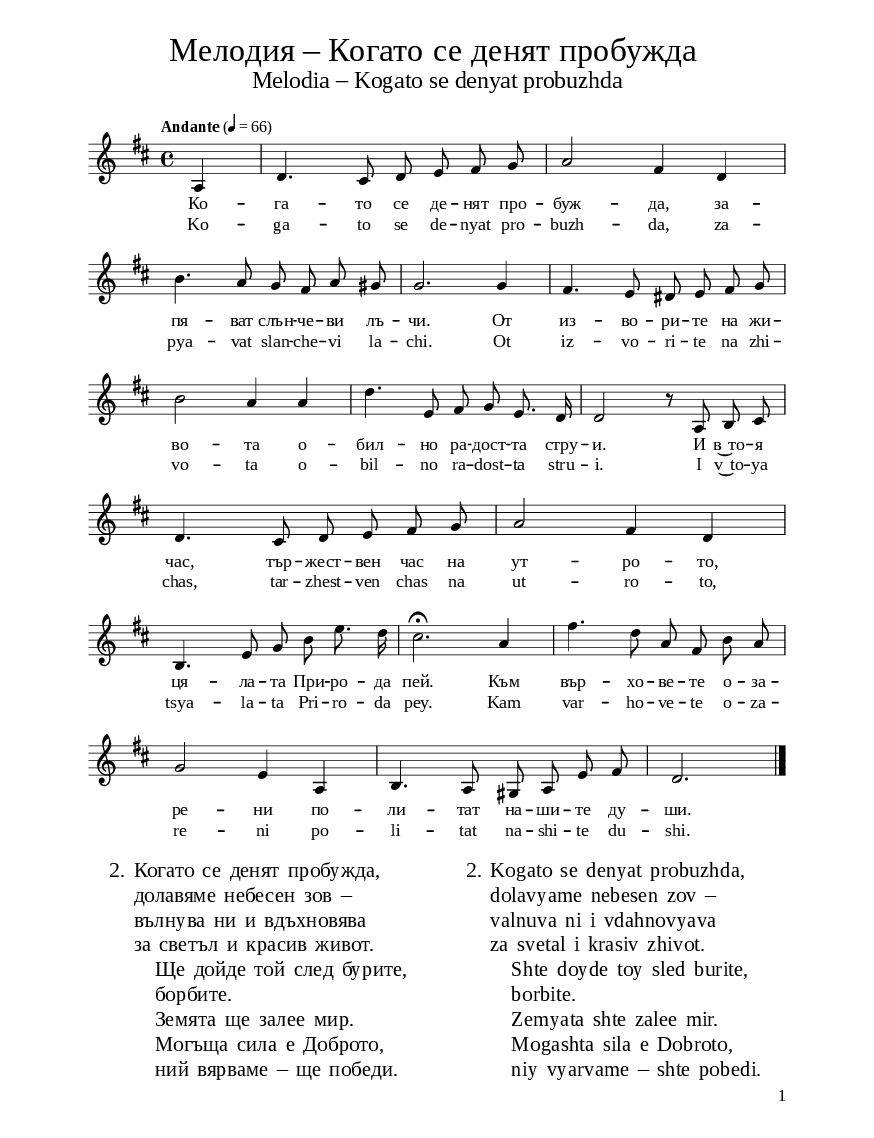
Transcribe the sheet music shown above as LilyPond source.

\version "2.24.0"

% include paper part and global functions
\include "include/globals.ily"

\bookpart {
  \label #'ref188
  \tocItem \markup "Мелодия – Когато се денят... – Melodia – Kogato se denyat..."
  \include "include/bookpart-paper.ily"
  \score {
    \include "include/score-layout.ily"

    \new Voice \relative c' {
      \clef treble
      \key d \major
      \time 4/4
      \tempoFunc "Andante" 4 "66"
      \autoBeamOff
      \partial 4
      a4 | d4. cis8 d8 e8 fis8 g8 | a2 fis4 d4 | \break

      b'4. a8 g fis a gis |g2. g4 | fis4. e8 dis e fis g | \break

      b2 a4 a |d4. e,8 fis8 g8 e8. d16 | d2 r8 a8 b8 cis8 | \break

      d4. cis8 d e fis g | a2 fis4 d4 | \break

      b4. e8 g b e8. d16 | cis2.\fermata a4 | fis'4. d8 a fis b a \break |

      g2 e4 a,4 | b4. a8 gis a e'8 fis | d2 . \bar "|." \break
    }


    \addlyrics {
      Ко -- га -- то се де -- нят про -- буж -- да,
      за -- пя -- ват слън -- че -- ви лъ -- чи.
      От из -- во -- ри -- те на жи -- во -- та
      о -- бил -- но ра -- дост -- та стру -- и.
      И в~то -- я час, тър -- жест -- вен час на ут -- ро -- то,
      ця -- ла -- та При -- ро -- да пей.
      Към вър -- хо -- ве -- те о -- за -- ре -- ни
      по -- ли -- тат на -- ши -- те ду -- ши.}
      \addlyrics {
        Ko -- ga -- to se de -- nyat pro -- buzh -- da,
        za -- pya -- vat slan -- che -- vi la -- chi.
        Ot iz -- vo -- ri -- te na zhi -- vo -- ta
        o -- bil -- no ra -- dost -- ta stru -- i.
        I v~to -- ya chas, tar -- zhest -- ven chas na ut -- ro -- to,
        tsya -- la -- ta Pri -- ro -- da pey.
        Kam var -- ho -- ve -- te o -- za -- re -- ni
        po -- li -- tat na -- shi -- te du -- shi.}

        \header {
          title = \titleFunc "Мелодия – Когато се денят пробужда " "Melodia – Kogato se denyat probuzhda"
        }

        \midi{}

      } % score

      \markup \fontsize #bgCoupletFontSize {
        \hspace #2
        \override #`(baseline-skip . ,bgCoupletBaselineSkip)
        \column {
          \line {   2. Когато се денят пробужда,}
          \line {   "   " долавяме небесен зов – }
          \line {   "   " вълнува ни и вдъхновява}
          \line {   "   " за светъл и красив живот.}
          \line {   "       " Ще дойде той след бурите, }
          \line {   "       " борбите.}
          \line {   "       " Земята ще залее мир.}
          \line {   "       " Могъща сила е Доброто,}
          \line {   "       " ний вярваме – ще победи.}
        }

        \hspace #5
        \override #`(baseline-skip . ,bgCoupletBaselineSkip)
        \column {
          \line {   2.  Kogato se denyat probuzhda,}
          \line {   "   " dolavyame nebesen zov – }
          \line {   "   " valnuva ni i vdahnovyava}
          \line {   "   " za svetal i krasiv zhivot.}
          \line {   "       " Shte doyde toy sled burite,}
          \line {   "       " borbite.}
          \line {   "       " Zemyata shte zalee mir.}
          \line {   "       " Mogashta sila e Dobroto,}
          \line {   "       " niy vyarvame – shte pobedi.}
        } %column
      } % markup

      % include foreign translation(s) of the song
      \version "2.24.0"

\markup \fill-line { \fontsize #deTitleFontSize "Melodie – Wenn der Tag erwacht" }
\markup \null
\markup \null
\markup \fontsize #deCoupletFontSize {
  \hspace #10
  \override #`(baseline-skip . ,deCoupletBaselineSkip)

  \column {
    \line { " " }

    \line { " "Wenn der Tag erwacht, }

    \line { " "beginnen die Sonnenstrahlen zu singen.}

    \line { " "Aus den Quellen des Lebens}

    \line { " "strömt in Fülle die Freude. }

    \line { " "Und in dieser feierlichen Morgenstunde}

    \line { " "singt die ganze Natur.}

    \line { " "Zu den beschienenen Gipfeln}

    \line { " "fliegen unsere Seelen.}

    \line { " " }

    \line { " "Wenn der Tag erwacht,}

    \line { " "vernehmen wir den himmlischen Ruf – }

    \line { " "er bewegt und inspiriert uns}

    \line { " "zu einem lichten und schönen Leben.}

    \line { " "Er wird kommen, nach den Stürmen, nach den Kämpfen.}

    \line { " "Frieden wird die Erde überfluten.}

    \line { " "Mächtige Kraft ist das Gute, }

    \line { " "wir glauben –  es wird siegen. }

  }
}


    } % bookpart

    % Più mosso
    %
